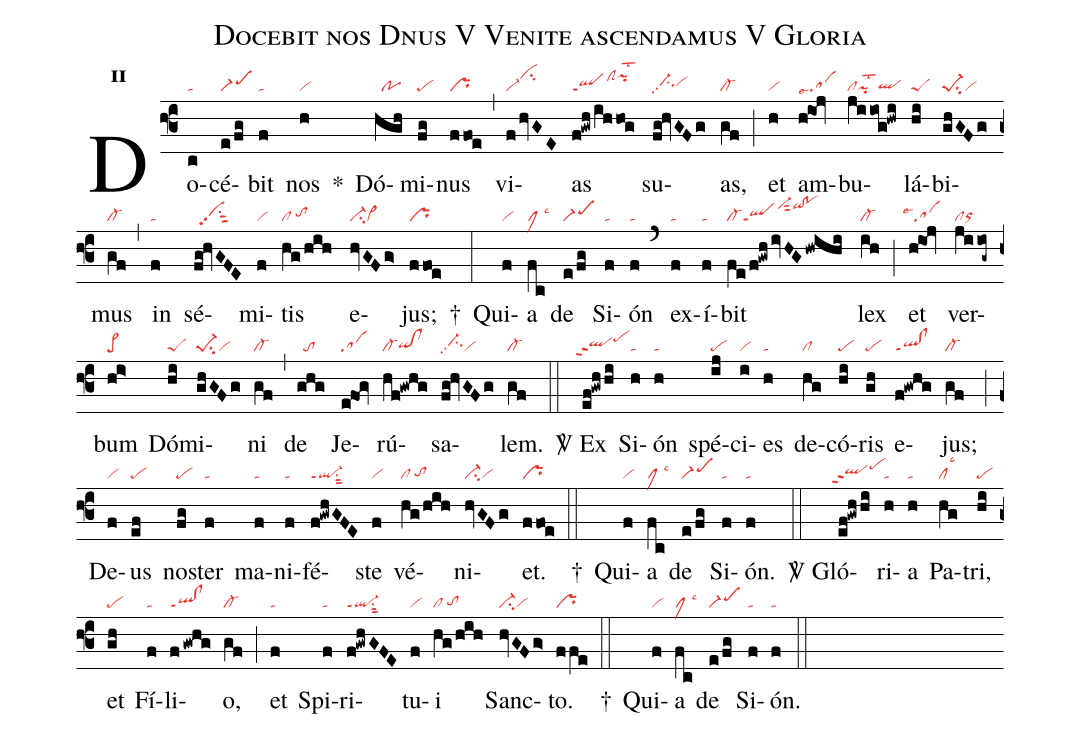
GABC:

name:Docebit nos Dnus V Venite ascendamus V Gloria;
office-part:re;
mode:2;
nabc-lines:1;
%%
initial-style: 1;
name: Docebit nos;
mode: 2;
office-part: Responsorium;
annotation: Resp.;
annotation: ii;
nabc-lines: 1;
%%
(f3) Do(c|ta)cé(e/fg|scM1)bit(f|ta) nos(h|vi) *() Dó(hgh|//po)mi(fg|pe)nus(ffoe|pr) (,) vi(f/hvGE|vi-cihk)as(f!gwh/ihhog|qlppt1clShjpihklst2) su(fg!hvGFg|//ci-hhpp2vihh)as,(gf|cl-) (;) et(h|vi) am(h!ioj|salse7)bu(jiiog!hwi|clpilst2qlhg)lá(hi|peS)bi(ghGFg|pe-1su2vi)mus(gf|cl-) (,) in(f|ta) sé(fg!hvGFE|//vihhpp2su1sut2)mi(f|vi)tis(hg/hih|cl/tohh) e(hvGFg>|ci-vi>)jus;(ffoe|pr) †(:) Qui(f|vi)a(fc|clMlsc3) de(e/fg|scM1) Si(f|ta)ón(f|ta) (`) ex(f|ta)í(f|ta)bit(fe/f!gwh/ivHG/hwihi|cl-qlppt1vi-hksut2qihk!pohk) lex(ih|cl-) (;) et(h!ioj|``salse4) ver(jiiog~|clorhg)bum(hi>|pe>) Dó(hi|peS)mi(ghGFg|pe-1su2vi)ni(gf|cl-) (,) de(ghg|//to) Je(e!fog|sa)rú(hf!gwhg|cl-qihg!clhg)sa(fg!hvGFg|//ci-hhpp2vi)lem.(gf|cl-) (::)

<sp>V/</sp> Ex(ef!gwhhi|``qlhhppt2pehj) Si(h|ta)ón(h|ta) spé(ij|pe)ci(i|vi)es(h|ta) de(hg|cl)có(hi|pe)ris(gh|pe) e(f!gwhg|ql!clppt1)jus;(gf|cl-) (;) De(f|vi)us(ef|pe) no(fg|pe)ster(f|ta) ma(f|ta)ni(f|ta)fé(f!gwhGFE|ql-ppt1su1sut2)ste(f|vi) vé(hg/hih|cl/tohg)ni(hvGFg|ci-vi)et.(ffoe|pr) (::)
†() Qui(f|vi)a(fc|clMlsc3) de(e/fg|scM1) Si(f|ta)ón.(f|ta) (::)

<sp>V/</sp> Gló(ef!gwh/hi|``qlhhppt2pehj)ri(h|ta)a(h|ta) Pa(hg|cllsc3)tri,(hi|pe) et(gh|pe) Fí(f|ta)li(fgwhg|ql!clppt1)o,(gf|cl-) (;) et(f|ta) Spi(f|ta)ri(f!gwhG!FE|ql-ppt1su1sut2)tu(f|vi)i(hg/hih|cl/tohg) Sanc(hvGFg>|ci-vi)to.(ffe|pr) (::)
†() Qui(f|vi)a(fc|clMlsc3) de(e/fg|scM1) Si(f|ta)ón.(f|ta) (::)
